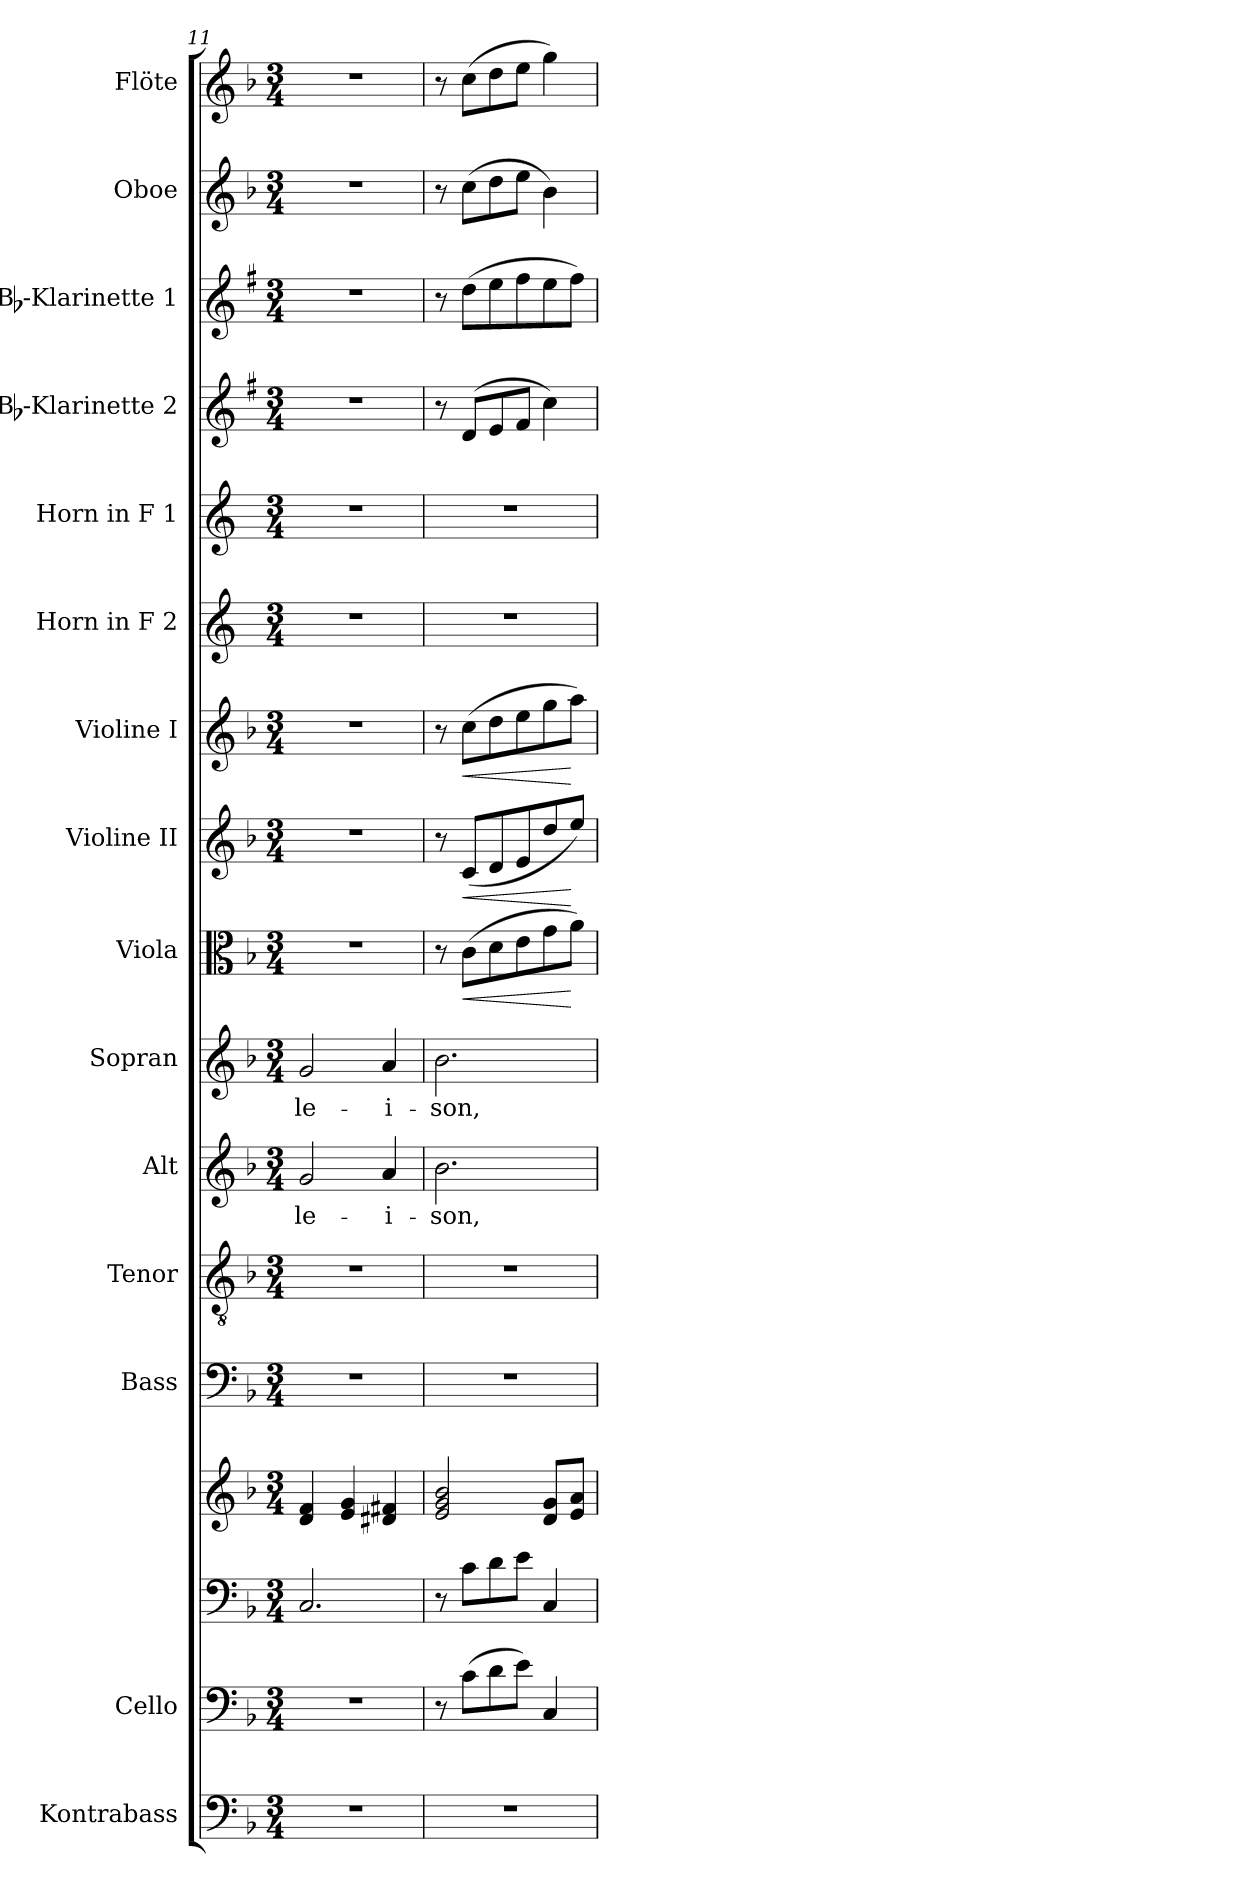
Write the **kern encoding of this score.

**kern	**kern	**kern	**kern	**kern	**kern	**kern	**text	**kern	**text	**kern	**dynam	**kern	**dynam	**kern	**dynam	**kern	**kern	**kern	**kern	**kern	**kern
*part16	*part15	*part14	*part14	*part13	*part12	*part11	*part11	*part10	*part10	*part9	*part9	*part8	*part8	*part7	*part7	*part6	*part5	*part4	*part3	*part2	*part1
*staff17	*staff16	*staff15	*staff14	*staff13	*staff12	*staff11	*staff11	*staff10	*staff10	*staff9	*staff9	*staff8	*staff8	*staff7	*staff7	*staff6	*staff5	*staff4	*staff3	*staff2	*staff1
*I"Kontrabass	*I"Cello	*	*	*I"Bass	*I"Tenor	*I"Alt	*	*I"Sopran	*	*I"Viola	*	*I"Violine II	*	*I"Violine I	*	*I"Horn in F 2	*I"Horn in F 1	*I"Bb-Klarinette 2	*I"Bb-Klarinette 1	*I"Oboe	*I"Flöte
*I'Kb.	*	*	*	*I'B.	*I'T.	*I'A.	*	*I'S.	*	*I'Vla.	*	*I'Vl. II	*	*I'Vl. I	*	*	*	*I'Bb Kl. 2	*I'Bb Kl. 1	*I'Ob.	*I'Fl.
*clefF4	*clefF4	*clefF4	*clefG2	*clefF4	*clefGv2	*clefG2	*	*clefG2	*	*clefC3	*	*clefG2	*	*clefG2	*	*clefG2	*clefG2	*clefG2	*clefG2	*clefG2	*clefG2
*ITrd7c12	*	*	*	*	*	*	*	*	*	*	*	*	*	*	*	*ITrd4c7	*ITrd4c7	*ITrd1c2	*ITrd1c2	*	*
*k[b-]	*k[b-]	*k[b-]	*k[b-]	*k[b-]	*k[b-]	*k[b-]	*	*k[b-]	*	*k[b-]	*	*k[b-]	*	*k[b-]	*	*k[b-]	*k[b-]	*k[b-]	*k[b-]	*k[b-]	*k[b-]
*F:	*F:	*F:	*F:	*F:	*F:	*F:	*	*F:	*	*F:	*	*F:	*	*F:	*	*F:	*F:	*F:	*F:	*F:	*F:
*M3/4	*M3/4	*M3/4	*M3/4	*M3/4	*M3/4	*M3/4	*	*M3/4	*	*M3/4	*	*M3/4	*	*M3/4	*	*M3/4	*M3/4	*M3/4	*M3/4	*M3/4	*M3/4
=11	=11	=11	=11	=11	=11	=11	=11	=11	=11	=11	=11	=11	=11	=11	=11	=11	=11	=11	=11	=11	=11
!	!	!	!	!	!	!	!LO:LY:b	!	!LO:LY:b	!	!	!	!	!	!	!	!	!	!	!	!
2.r	2.r	2.C/	4d/ 4f/	2.r	2.r	2g/	-le-	2g/	-le-	2.r	.	2.r	.	2.r	.	2.r	2.r	2.r	2.r	2.r	2.r
.	.	.	4e/ 4g/	.	.	.	.	.	.	.	.	.	.	.	.	.	.	.	.	.	.
!	!	!	!	!	!	!	!LO:LY:b	!	!LO:LY:b	!	!	!	!	!	!	!	!	!	!	!	!
.	.	.	4d#X/ 4f#X/	.	.	4a/	-i-	4a/	-i-	.	.	.	.	.	.	.	.	.	.	.	.
=12	=12	=12	=12	=12	=12	=12	=12	=12	=12	=12	=12	=12	=12	=12	=12	=12	=12	=12	=12	=12	=12
!	!	!	!	!	!	!	!LO:LY:b	!	!LO:LY:b	!	!	!	!	!	!	!	!	!	!	!	!
2.r	8r	8r	2e/ 2g/ 2b-/	2.r	2.r	2.b-\	-son,	2.b-\	-son,	8r	.	8r	.	8r	.	2.r	2.r	8r	8r	8r	8r
!	!	!	!	!	!	!	!	!	!	!	!LO:HP:b	!	!LO:HP:b	!	!LO:HP:b	!	!	!	!	!	!
.	(>8c\L	8c\L	.	.	.	.	.	.	.	(>8c\L	<	(<8c/L	<	(>8cc\L	<	.	.	(>8c/L	(>8cc\L	(>8cc\L	(>8cc\L
.	8d\	8d\	.	.	.	.	.	.	.	8d\	.	8d/	.	8dd\	.	.	.	8d/	8dd\	8dd\	8dd\
.	8e\J)	8e\J	.	.	.	.	.	.	.	8e\	.	8e/	.	8ee\	.	.	.	8e/J	8ee\	8ee\J	8ee\J
.	4C/	4C/	8d/ 8g/L	.	.	.	.	.	.	8g\	.	8dd/	.	8gg\	.	.	.	4b-\)	8dd\	4b-\)	4gg\)
.	.	.	8e/ 8a/J	.	.	.	.	.	.	8a\J)	[	8ee/J)	[	8aa\J)	[	.	.	.	8ee\J)	.	.
=	=	=	=	=	=	=	=	=	=	=	=	=	=	=	=	=	=	=	=	=	=
*-	*-	*-	*-	*-	*-	*-	*-	*-	*-	*-	*-	*-	*-	*-	*-	*-	*-	*-	*-	*-	*-
